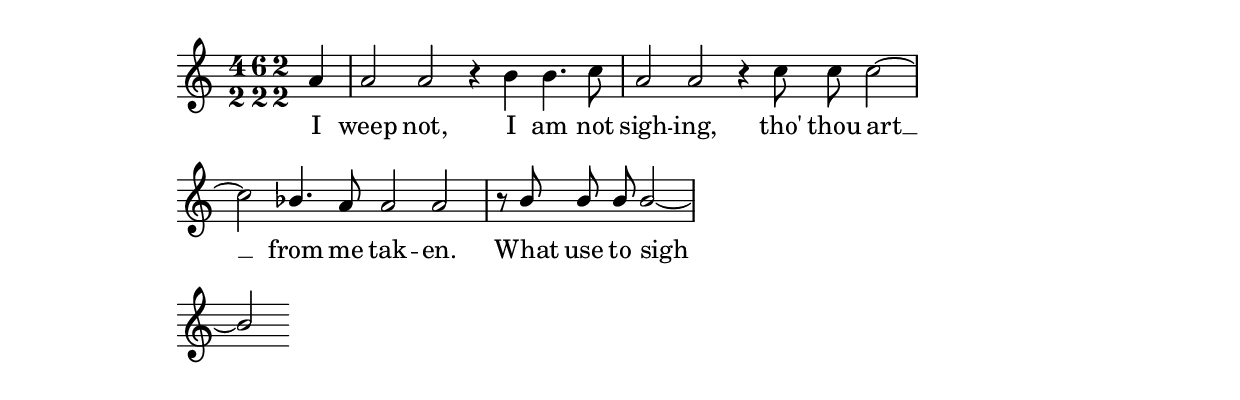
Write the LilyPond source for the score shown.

\version "2.4"
\paper{ linewidth=15\cm leftmargin=3\cm rightmargin=3\cm indent=0\mm }

% Figure 43

tsFourSixTwo = \markup {
 \number { \column < "4" "2" > \column < "6" "2" > \column < "2" "2" > }
}

\score {
 \new Staff \with { }
 \relative c'' {
  \clef treble
  \key c \major
  \autoBeamOff
  #(set-accidental-style 'forget)
  \set Score.timing = ##f
  \override Staff.TimeSignature #'print-function = #Text_interface::print
  \override Staff.TimeSignature #'text = #tsFourSixTwo
  a4 \bar "|" a2 a2 r4 b4 b4. c8 \bar "|" a2 a2 r4 c8 c8 c2 ~ \bar "|" \break
  c2 \stemUp bes4. a8 a2 a2 \bar "|" r8 b8 b8 b8 b2 ~ \bar "|" \break
  b2
 }
 \addlyrics {
  I weep not, I am not sigh -- ing, tho' thou art __
  from me tak -- en. What use to sigh
 }
 \layout { raggedright = ##t }
 \midi { \tempo 2=52 }
}

